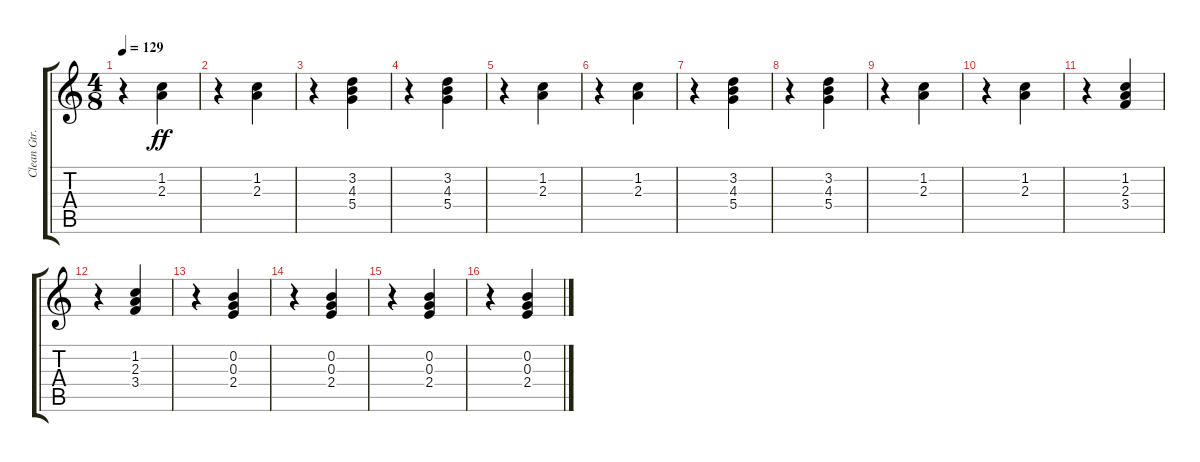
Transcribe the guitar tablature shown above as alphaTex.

\track ("Clean Gtr." "Clean Gtr.") {instrument electricguitarclean}
\staff {score tabs}
\tuning (E4 B3 G3 D3 A2 E2) {hide}
\ts (4 8)
\tempo 129
\clef g2
\ks c
r.4{dy ff} (1.2 2.3).4 |
r.4 (1.2 2.3).4 |
r.4 (3.2 4.3 5.4).4 |
r.4 (3.2 4.3 5.4).4 |
r.4 (1.2 2.3).4 |
r.4 (1.2 2.3).4 |
r.4 (3.2 4.3 5.4).4 |
r.4 (3.2 4.3 5.4).4 |
r.4 (1.2 2.3).4 |
r.4 (1.2 2.3).4 |
r.4 (1.2 2.3 3.4).4 |
r.4 (1.2 2.3 3.4).4 |
r.4 (0.2 0.3 2.4).4 |
r.4 (0.2 0.3 2.4).4 |
r.4 (0.2 0.3 2.4).4 |
r.4 (0.2 0.3 2.4).4
